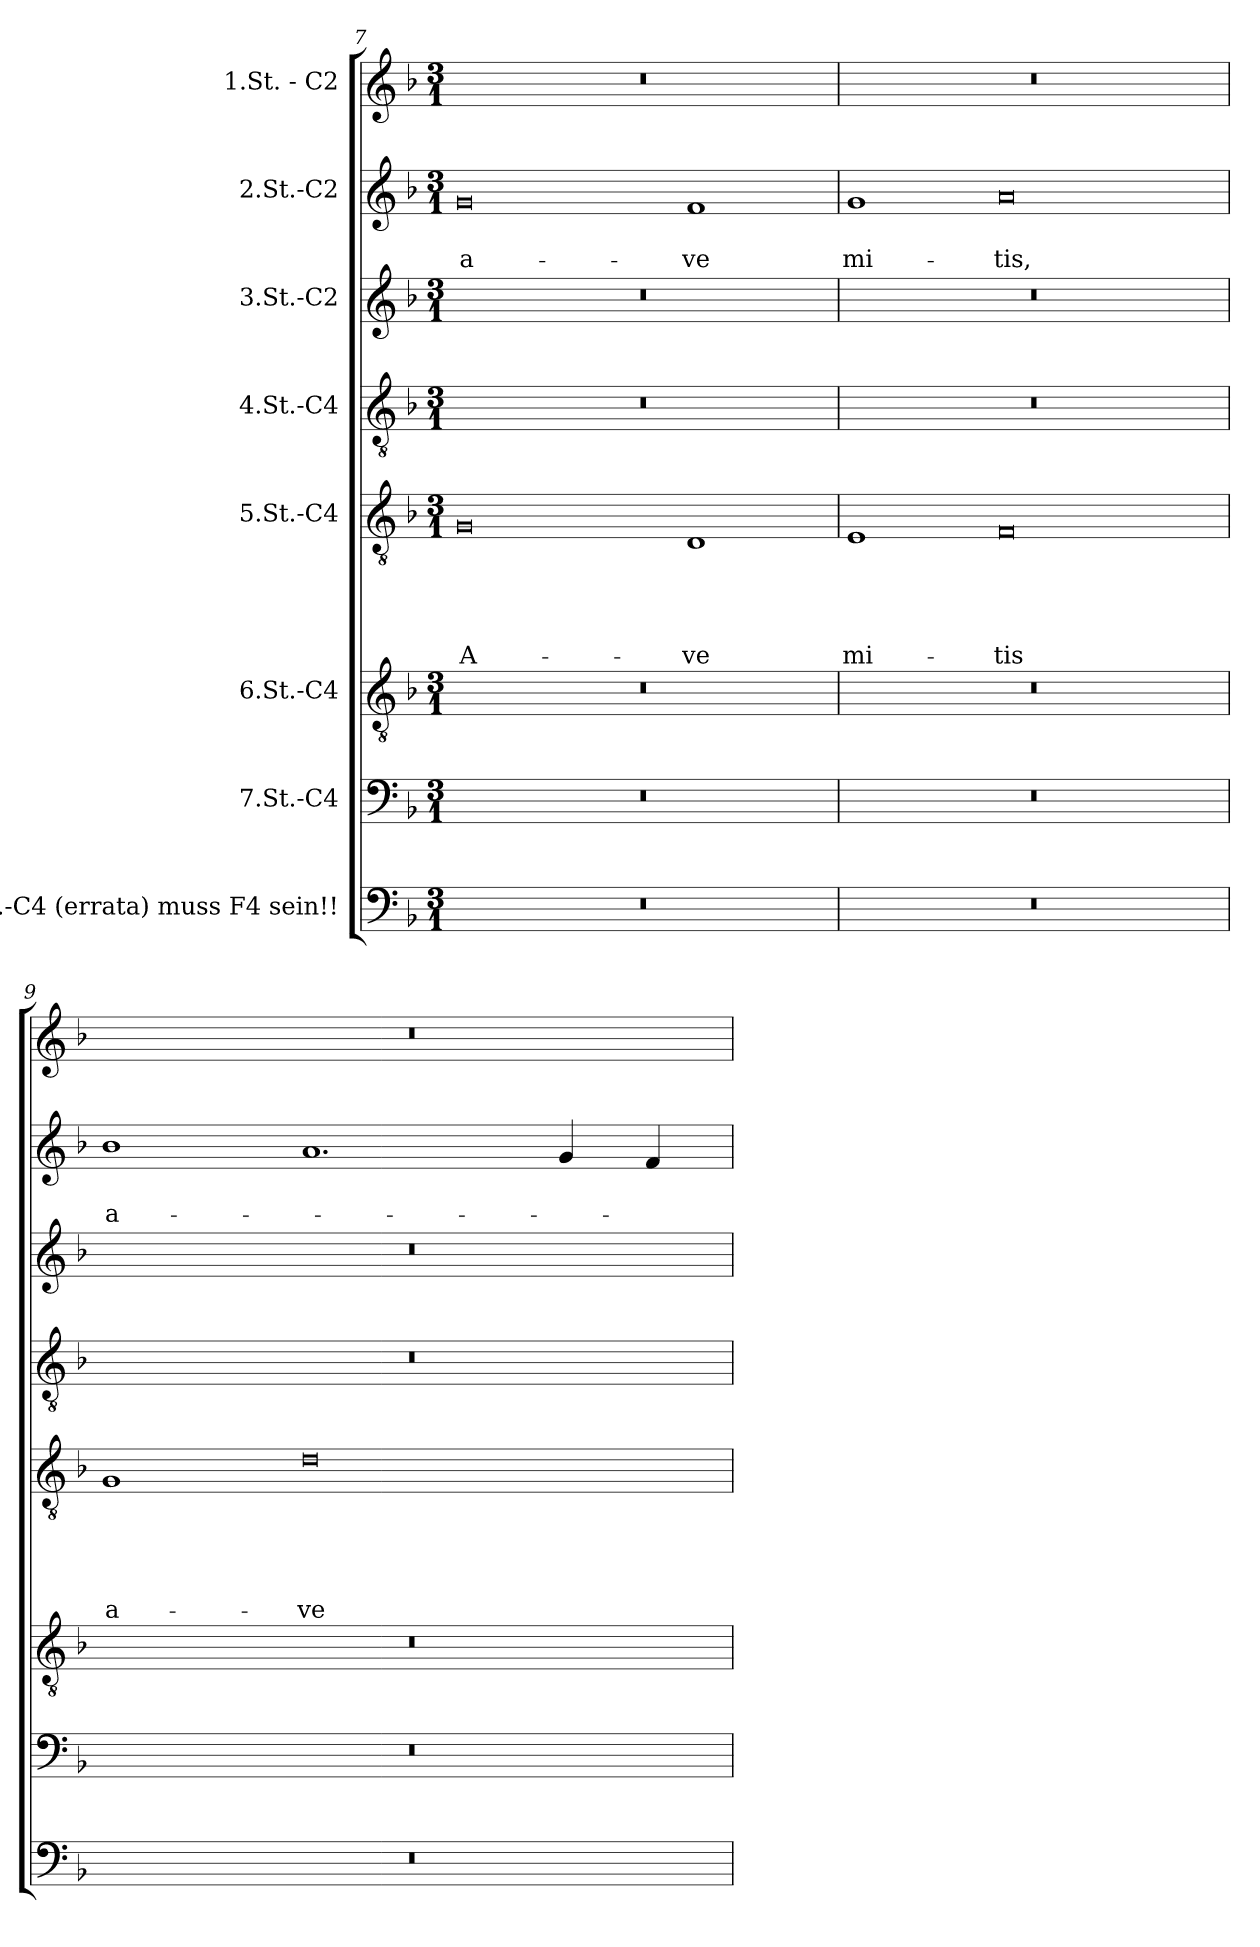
**kern	**kern	**kern	**kern	**text	**text	**text	**text	**text	**kern	**kern	**kern	**text	**text	**kern
*part8	*part7	*part6	*part5	*part5	*part5	*part5	*part5	*part5	*part4	*part3	*part2	*part2	*part2	*part1
*staff8	*staff7	*staff6	*staff5	*staff5	*staff5	*staff5	*staff5	*staff5	*staff4	*staff3	*staff2	*staff2	*staff2	*staff1
*I"8.St.-C4 (errata) muss F4 sein!!	*I"7.St.-C4	*I"6.St.-C4	*I"5.St.-C4	*	*	*	*	*	*I"4.St.-C4	*I"3.St.-C2	*I"2.St.-C2	*	*	*I"1.St. - C2
!!LO:LB:g=z
*clefF4	*clefF4	*clefGv2	*clefGv2	*	*	*	*	*	*clefGv2	*clefG2	*clefG2	*	*	*clefG2
*k[b-]	*k[b-]	*k[b-]	*k[b-]	*	*	*	*	*	*k[b-]	*k[b-]	*k[b-]	*	*	*k[b-]
*F:	*F:	*F:	*F:	*	*	*	*	*	*F:	*F:	*F:	*	*	*F:
*M3/1	*M3/1	*M3/1	*M3/1	*	*	*	*	*	*M3/1	*M3/1	*M3/1	*	*	*M3/1
=7	=7	=7	=7	=7	=7	=7	=7	=7	=7	=7	=7	=7	=7	=7
0.r	0.r	0.r	0G	.	.	.	.	A-	0.r	0.r	0g	.	a-	0.r
.	.	.	1D	.	.	.	.	-ve	.	.	1f	.	-ve	.
=8	=8	=8	=8	=8	=8	=8	=8	=8	=8	=8	=8	=8	=8	=8
0.r	0.r	0.r	1E	.	.	.	.	mi-	0.r	0.r	1g	.	mi-	0.r
.	.	.	0F	.	.	.	.	-tis	.	.	0a	.	-tis,	.
=9	=9	=9	=9	=9	=9	=9	=9	=9	=9	=9	=9	=9	=9	=9
0.r	0.r	0.r	1G	.	.	.	.	a-	0.r	0.r	1b-	.	a-	0.r
.	.	.	0d	.	.	.	.	-ve	.	.	1.a	.	.	.
.	.	.	.	.	.	.	.	.	.	.	4g/	.	.	.
.	.	.	.	.	.	.	.	.	.	.	4f/	.	.	.
=	=	=	=	=	=	=	=	=	=	=	=	=	=	=
*-	*-	*-	*-	*-	*-	*-	*-	*-	*-	*-	*-	*-	*-	*-
